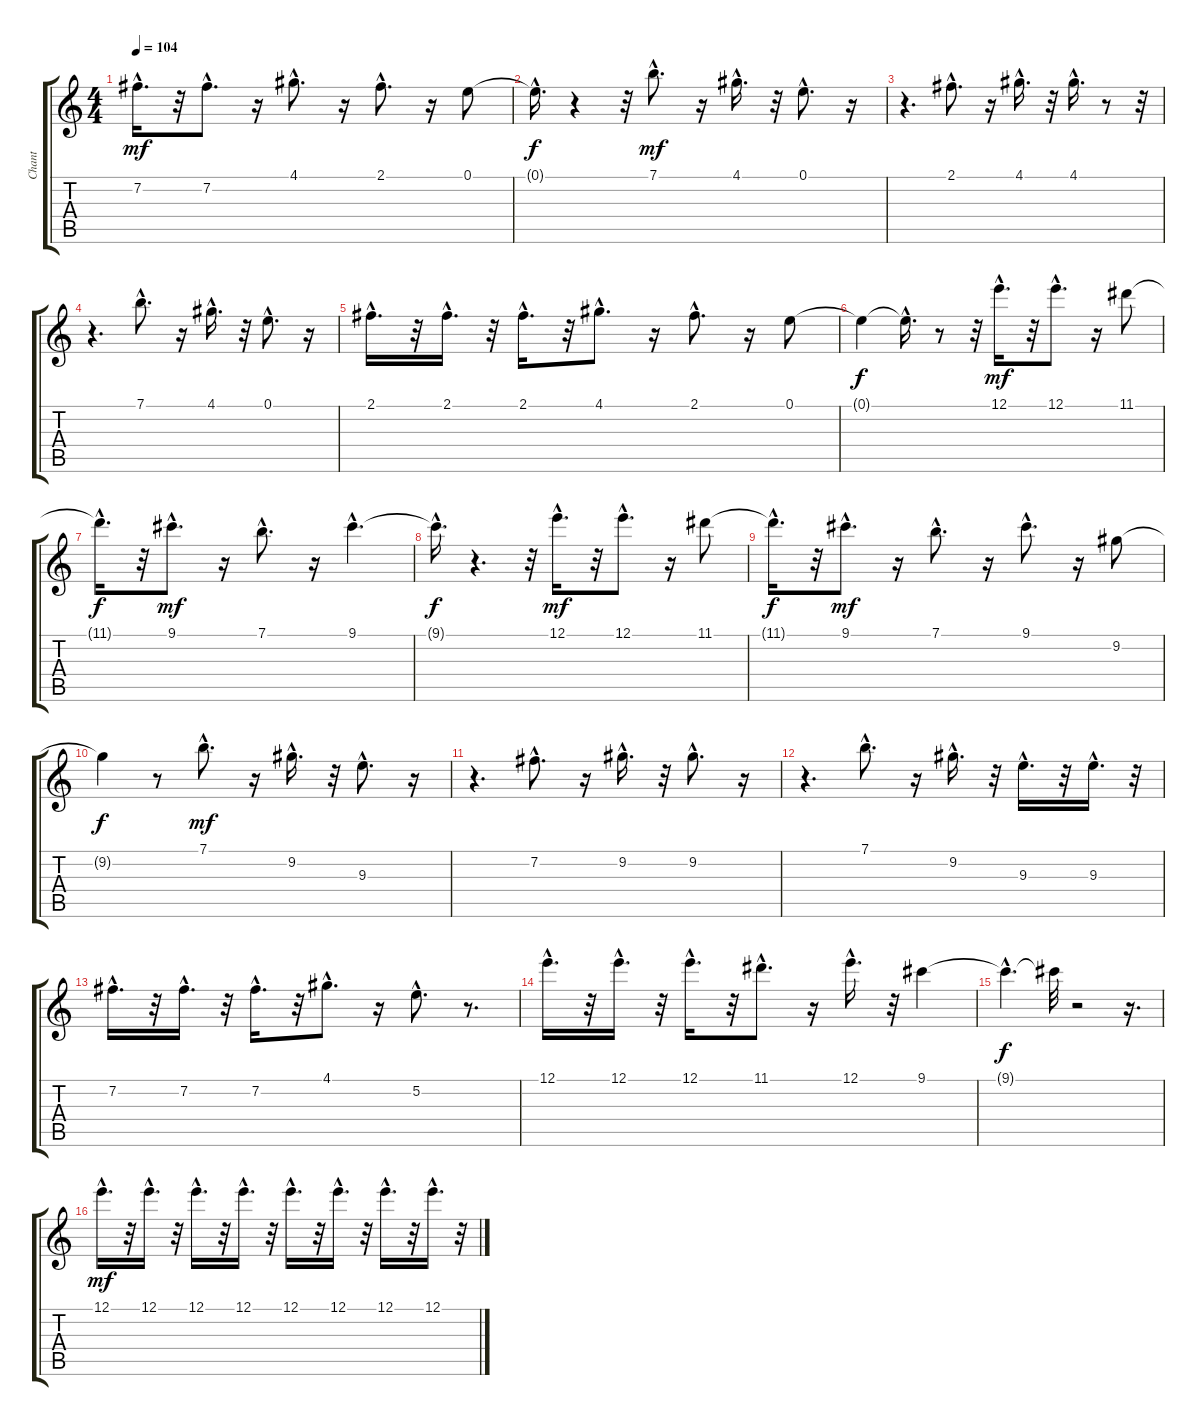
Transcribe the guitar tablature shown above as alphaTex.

\track ("Chant" "Chant") {instrument electricguitarjazz}
\staff {score tabs}
\tuning (E4 B3 G3 D3 A2 E2) {hide}
\ts (4 4)
\tempo 104
\clef g2
\ks c
7.2{hac}.16{d dy mf} r.32 7.2{hac}.8{d} r.16 4.1{hac}.8{d} r.16 2.1{hac}.8{d} r.16 0.1.8 |
0.1{hac t}.16{d dy f} r.4 r.32 7.1{hac}.8{d dy mf} r.16 4.1{hac}.16{d} r.32 0.1{hac}.8{d} r.16 |
r.4{d} 2.1{hac}.8{d} r.16 4.1{hac}.16{d} r.32 4.1{hac}.16{d} r.8 r.32 |
r.4{d} 7.1{hac}.8{d} r.16 4.1{hac}.16{d} r.32 0.1{hac}.8{d} r.16 |
2.1{hac}.16{d} r.32 2.1{hac}.16{d} r.32 2.1{hac}.16{d} r.32 4.1{hac}.8{d} r.16 2.1{hac}.8{d} r.16 0.1.8 |
0.1{t}.4{dy f} 0.1{hac t}.16{d} r.8 r.32 12.1{hac}.16{d dy mf} r.32 12.1{hac}.8{d} r.16 11.1.8 |
11.1{hac t}.16{d dy f} r.32 9.1{hac}.8{d dy mf} r.16 7.1{hac}.8{d} r.16 9.1{hac}.4{d} |
9.1{hac t}.16{d dy f} r.4{d} r.32 12.1{hac}.16{d dy mf} r.32 12.1{hac}.8{d} r.16 11.1.8 |
11.1{hac t}.16{d dy f} r.32 9.1{hac}.8{d dy mf} r.16 7.1{hac}.8{d} r.16 9.1{hac}.8{d} r.16 9.2.8 |
9.2{t}.4{dy f} r.8 7.1{hac}.8{d dy mf} r.16 9.2{hac}.16{d} r.32 9.3{hac}.8{d} r.16 |
r.4{d} 7.2{hac}.8{d} r.16 9.2{hac}.16{d} r.32 9.2{hac}.8{d} r.16 |
r.4{d} 7.1{hac}.8{d} r.16 9.2{hac}.16{d} r.32 9.3{hac}.16{d} r.32 9.3{hac}.16{d} r.32 |
7.2{hac}.16{d} r.32 7.2{hac}.16{d} r.32 7.2{hac}.16{d} r.32 4.1{hac}.8{d} r.16 5.2{hac}.8{d} r.8{d} |
12.1{hac}.16{d} r.32 12.1{hac}.16{d} r.32 12.1{hac}.16{d} r.32 11.1{hac}.8{d} r.16 12.1{hac}.16{d} r.32 9.1.4 |
9.1{hac t}.4{d dy f} 9.1{t}.32 r.2 r.16{d} |
12.1{hac}.16{d dy mf} r.32 12.1{hac}.16{d} r.32 12.1{hac}.16{d} r.32 12.1{hac}.16{d} r.32 12.1{hac}.16{d} r.32 12.1{hac}.16{d} r.32 12.1{hac}.16{d} r.32 12.1{hac}.16{d} r.32
